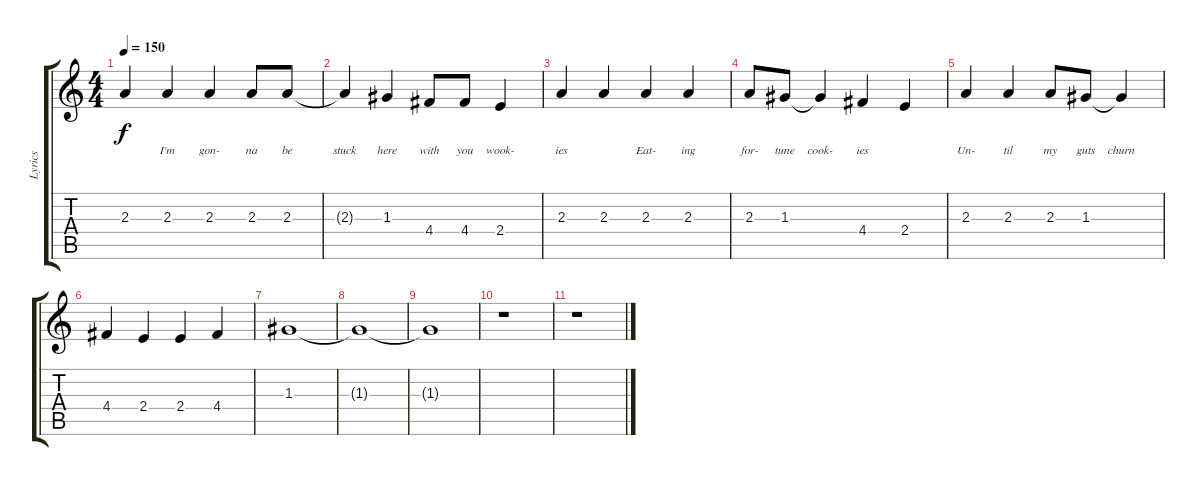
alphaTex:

\track ("Lyrics" "Lyrics") {instrument electricguitarjazz}
\staff {score tabs}
\tuning (E4 B3 G3 D3 A2 E2) {hide}
\ts (4 4)
\tempo 150
\clef g2
\ks c
2.3.4{lyrics (0 "") lyrics (1 "") lyrics (2 "") lyrics (3 "") lyrics (4 "") dy f} 2.3.4{lyrics (0 "I'm") lyrics (1 "") lyrics (2 "") lyrics (3 "") lyrics (4 "")} 2.3.4{lyrics (0 "gon-") lyrics (1 "") lyrics (2 "") lyrics (3 "") lyrics (4 "")} 2.3.8{lyrics (0 "na") lyrics (1 "") lyrics (2 "") lyrics (3 "") lyrics (4 "")} 2.3.8{lyrics (0 "be") lyrics (1 "") lyrics (2 "") lyrics (3 "") lyrics (4 "")} |
2.3{t}.4{lyrics (0 "stuck") lyrics (1 "") lyrics (2 "") lyrics (3 "") lyrics (4 "")} 1.3.4{lyrics (0 "here") lyrics (1 "") lyrics (2 "") lyrics (3 "") lyrics (4 "")} 4.4.8{lyrics (0 "with") lyrics (1 "") lyrics (2 "") lyrics (3 "") lyrics (4 "")} 4.4.8{lyrics (0 "you") lyrics (1 "") lyrics (2 "") lyrics (3 "") lyrics (4 "")} 2.4.4{lyrics (0 "wook-") lyrics (1 "") lyrics (2 "") lyrics (3 "") lyrics (4 "")} |
2.3.4{lyrics (0 "ies") lyrics (1 "") lyrics (2 "") lyrics (3 "") lyrics (4 "")} 2.3.4{lyrics (0 "") lyrics (1 "") lyrics (2 "") lyrics (3 "") lyrics (4 "")} 2.3.4{lyrics (0 "Eat-") lyrics (1 "") lyrics (2 "") lyrics (3 "") lyrics (4 "")} 2.3.4{lyrics (0 "ing") lyrics (1 "") lyrics (2 "") lyrics (3 "") lyrics (4 "")} |
2.3.8{lyrics (0 "for-") lyrics (1 "") lyrics (2 "") lyrics (3 "") lyrics (4 "")} 1.3.8{lyrics (0 "tune") lyrics (1 "") lyrics (2 "") lyrics (3 "") lyrics (4 "")} 1.3{t}.4{lyrics (0 "cook-") lyrics (1 "") lyrics (2 "") lyrics (3 "") lyrics (4 "")} 4.4.4{lyrics (0 "ies") lyrics (1 "") lyrics (2 "") lyrics (3 "") lyrics (4 "")} 2.4.4{lyrics (0 "") lyrics (1 "") lyrics (2 "") lyrics (3 "") lyrics (4 "")} |
2.3.4{lyrics (0 "Un-") lyrics (1 "") lyrics (2 "") lyrics (3 "") lyrics (4 "")} 2.3.4{lyrics (0 "til") lyrics (1 "") lyrics (2 "") lyrics (3 "") lyrics (4 "")} 2.3.8{lyrics (0 "my") lyrics (1 "") lyrics (2 "") lyrics (3 "") lyrics (4 "")} 1.3.8{lyrics (0 "guts") lyrics (1 "") lyrics (2 "") lyrics (3 "") lyrics (4 "")} 1.3{t}.4{lyrics (0 "churn") lyrics (1 "") lyrics (2 "") lyrics (3 "") lyrics (4 "")} |
4.4.4 2.4.4 2.4.4 4.4.4 |
1.3.1 |
1.3{t}.1 |
1.3{t}.1 |
r.1 |
r.1
